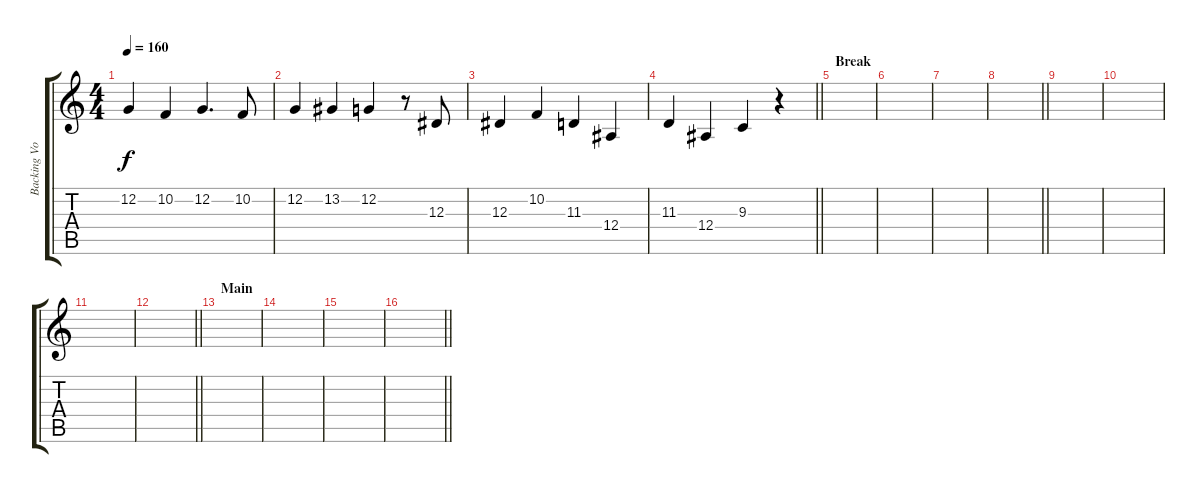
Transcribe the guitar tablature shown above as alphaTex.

\track ("Backing Vocals" "Backing Vo") {instrument choiraahs}
\staff {score tabs}
\tuning (C4 G3 Eb3 Bb2 F2 C2) {hide}
\ts (4 4)
\section ("" "")
\tempo 160
\clef g2
\ks c
12.2.4{dy f} 10.2.4 12.2.4{d} 10.2.8 |
12.2.4 13.2.4 12.2.4 r.8 12.3.8 |
12.3.4 10.2.4 11.3.4 12.4.4 |
\barLineRight lightlight
11.3.4 12.4.4 9.3.4 r.4 |
\section ("" "Break")
|
|
|
\barLineRight lightlight
|
\section ("" "")
|
|
|
\barLineRight lightlight
|
\section ("" "Main")
|
|
|
\barLineRight lightlight
